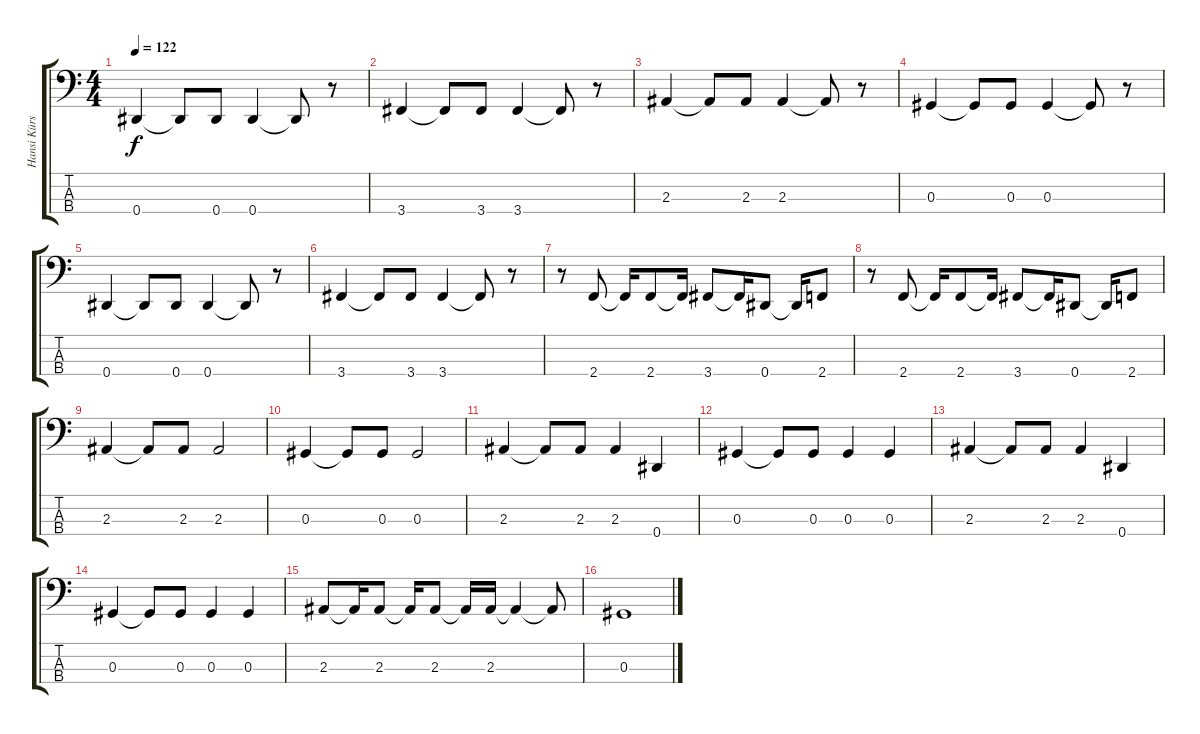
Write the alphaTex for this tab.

\track ("Hansi Kürsch" "Hansi Kürs") {instrument electricbasspick}
\staff {score tabs}
\tuning (Gb2 Db2 Ab1 Eb1) {hide}
\ts (4 4)
\tempo 122
\clef f4
\ks c
0.4.4{dy f} 0.4{t}.8 0.4.8 0.4.4 0.4{t}.8 r.8 |
3.4.4 3.4{t}.8 3.4.8 3.4.4 3.4{t}.8 r.8 |
2.3.4 2.3{t}.8 2.3.8 2.3.4 2.3{t}.8 r.8 |
0.3.4 0.3{t}.8 0.3.8 0.3.4 0.3{t}.8 r.8 |
0.4.4 0.4{t}.8 0.4.8 0.4.4 0.4{t}.8 r.8 |
3.4.4 3.4{t}.8 3.4.8 3.4.4 3.4{t}.8 r.8 |
r.8 2.4.8 2.4{t}.16 2.4.8 2.4{t}.16 3.4.8 3.4{t}.16 0.4.8 0.4{t}.16 2.4.8 |
r.8 2.4.8 2.4{t}.16 2.4.8 2.4{t}.16 3.4.8 3.4{t}.16 0.4.8 0.4{t}.16 2.4.8 |
2.3.4 2.3{t}.8 2.3.8 2.3.2 |
0.3.4 0.3{t}.8 0.3.8 0.3.2 |
2.3.4 2.3{t}.8 2.3.8 2.3.4 0.4.4 |
0.3.4 0.3{t}.8 0.3.8 0.3.4 0.3.4 |
2.3.4 2.3{t}.8 2.3.8 2.3.4 0.4.4 |
0.3.4 0.3{t}.8 0.3.8 0.3.4 0.3.4 |
2.3.8 2.3{t}.16 2.3.8 2.3{t}.16 2.3.8 2.3{t}.16 2.3.16 2.3{t}.4 2.3{t}.8 |
0.3.1
